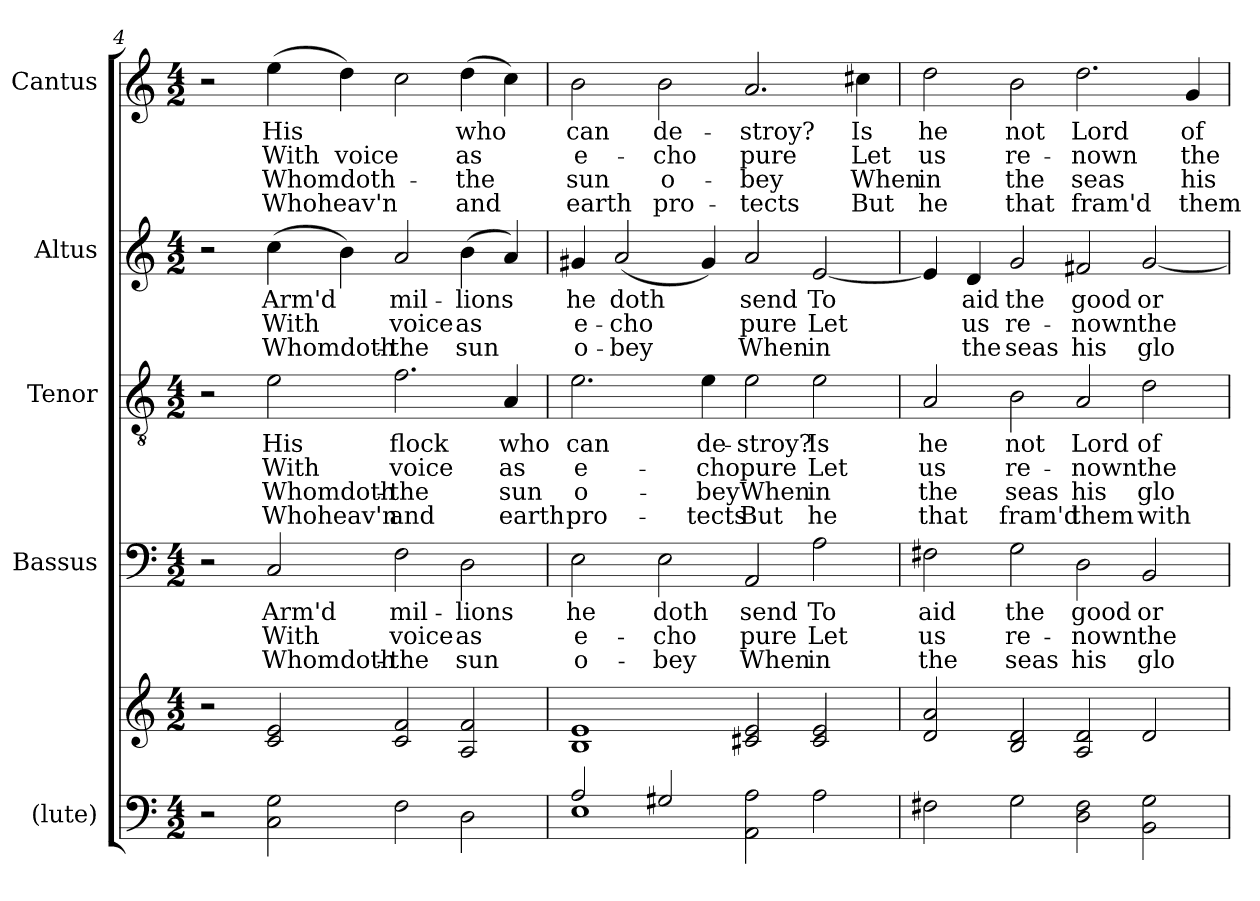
**kern	**kern	**kern	**text	**text	**text	**kern	**text	**text	**text	**text	**kern	**text	**text	**text	**kern	**text	**text	**text	**text
*part5	*part5	*part4	*part4	*part4	*part4	*part3	*part3	*part3	*part3	*part3	*part2	*part2	*part2	*part2	*part1	*part1	*part1	*part1	*part1
*staff6	*staff5	*staff4	*staff4	*staff4	*staff4	*staff3	*staff3	*staff3	*staff3	*staff3	*staff2	*staff2	*staff2	*staff2	*staff1	*staff1	*staff1	*staff1	*staff1
*I"(lute)	*	*I"Bassus	*	*	*	*I"Tenor	*	*	*	*	*I"Altus	*	*	*	*I"Cantus	*	*	*	*
!!LO:LB:g=z
*clefF4	*clefG2	*clefF4	*	*	*	*clefGv2	*	*	*	*	*clefG2	*	*	*	*clefG2	*	*	*	*
*k[]	*k[]	*k[]	*	*	*	*k[]	*	*	*	*	*k[]	*	*	*	*k[]	*	*	*	*
*C:	*C:	*C:	*	*	*	*C:	*	*	*	*	*C:	*	*	*	*C:	*	*	*	*
*M4/2	*M4/2	*M4/2	*	*	*	*M4/2	*	*	*	*	*M4/2	*	*	*	*M4/2	*	*	*	*
=4	=4	=4	=4	=4	=4	=4	=4	=4	=4	=4	=4	=4	=4	=4	=4	=4	=4	=4	=4
2r	2r	2r	.	.	.	2r	.	.	.	.	2r	.	.	.	2r	.	.	.	.
!	!	!	!LO:LY:b:rj	!LO:LY:b:rj	!LO:LY:b:rj	!	!LO:LY:b:rj	!LO:LY:b:rj	!LO:LY:b:rj	!LO:LY:b:rj	!	!LO:LY:b:rj	!LO:LY:b:rj	!LO:LY:b:rj	!	!LO:LY:b:rj	!LO:LY:b:rj	!LO:LY:b:rj	!LO:LY:b:rj
2C\ 2G\	2c/ 2e/	2C/	Arm'd	With	Whomdoth-	2e\	His	With	Whomdoth-	Whoheav'n	(>4cc\	Arm'd	With	Whomdoth-	(>4ee\	His	With	Whomdoth-	Whoheav'n
!	!	!	!	!	!	!	!	!	!	!	!	!	!	!	!	!	!LO:LY:b:rj	!	!
.	.	.	.	.	.	.	.	.	.	.	4b\)	.	.	.	4dd\)	.	voice	.	.
!	!	!	!LO:LY:b:rj	!LO:LY:b:rj	!LO:LY:b:rj	!	!LO:LY:b:rj	!LO:LY:b:rj	!LO:LY:b:rj	!LO:LY:b:rj	!	!LO:LY:b:rj	!LO:LY:b:rj	!LO:LY:b:rj	!	!	!	!	!
2F\	2c/ 2f/	2F\	mil-	voice	-the	2.f\	flock	voice	-the	and	2a/	mil-	voice	-the	2cc\	.	.	.	.
!	!	!	!LO:LY:b:rj	!LO:LY:b:rj	!LO:LY:b:rj	!	!	!	!	!	!	!LO:LY:b:rj	!LO:LY:b:rj	!LO:LY:b:rj	!	!LO:LY:b:rj	!LO:LY:b:rj	!LO:LY:b:rj	!LO:LY:b:rj
2D\	2A/ 2f/	2D\	-lions	as	sun	.	.	.	.	.	(>4b\	-lions	as	sun	(>4dd\	who	as	-the	and
!	!	!	!	!	!	!	!LO:LY:b:rj	!LO:LY:b:rj	!LO:LY:b:rj	!LO:LY:b:rj	!	!	!	!	!	!	!	!	!
.	.	.	.	.	.	4A/	who	as	sun	earth	4a/)	.	.	.	4cc\)	.	.	.	.
=5	=5	=5	=5	=5	=5	=5	=5	=5	=5	=5	=5	=5	=5	=5	=5	=5	=5	=5	=5
*^	*	*	*	*	*	*	*	*	*	*	*	*	*	*	*	*	*	*	*
!	!	!	!	!LO:LY:b:rj	!LO:LY:b:rj	!LO:LY:b:rj	!	!LO:LY:b:rj	!LO:LY:b:rj	!LO:LY:b:rj	!LO:LY:b:rj	!	!LO:LY:b:rj	!LO:LY:b:rj	!LO:LY:b:rj	!	!LO:LY:b:rj	!LO:LY:b:rj	!LO:LY:b:rj	!LO:LY:b:rj
2A/	1E	1B 1e	2E\	he	e-	o-	2.e\	can	e-	o-	pro-	4g#X/	he	e-	o-	2b\	can	e-	sun	earth
!	!	!	!	!	!	!	!	!	!	!	!	!	!LO:LY:b:rj	!LO:LY:b:rj	!LO:LY:b:rj	!	!	!	!	!
.	.	.	.	.	.	.	.	.	.	.	.	(<2a/	doth	-cho	-bey	.	.	.	.	.
!	!	!	!	!LO:LY:b:rj	!LO:LY:b:rj	!LO:LY:b:rj	!	!	!	!	!	!	!	!	!	!	!LO:LY:b:rj	!LO:LY:b:rj	!LO:LY:b:rj	!LO:LY:b:rj
2G#X/	.	.	2E\	doth	-cho	-bey	.	.	.	.	.	.	.	.	.	2b\	de-	-cho	o-	pro-
!	!	!	!	!	!	!	!	!LO:LY:b:rj	!LO:LY:b:rj	!LO:LY:b:rj	!LO:LY:b:rj	!	!	!	!	!	!	!	!	!
.	.	.	.	.	.	.	4e\	de-	-cho	-bey	-tects	4g#/)	.	.	.	.	.	.	.	.
!	!	!	!	!LO:LY:b:rj	!LO:LY:b:rj	!LO:LY:b:rj	!	!LO:LY:b:rj	!LO:LY:b:rj	!LO:LY:b:rj	!LO:LY:b:rj	!	!LO:LY:b:rj	!LO:LY:b:rj	!LO:LY:b:rj	!	!LO:LY:b:rj	!LO:LY:b:rj	!LO:LY:b:rj	!LO:LY:b:rj
1ryy	2AA\ 2A\	2c#X/ 2e/	2AA/	send	pure	When	2e\	-stroy?	pure	When	But	2a/	send	pure	When	2.a/	-stroy?	pure	-bey	-tects
!	!	!	!	!LO:LY:b:rj	!LO:LY:b:rj	!LO:LY:b:rj	!	!LO:LY:b:rj	!LO:LY:b:rj	!LO:LY:b:rj	!LO:LY:b:rj	!	!LO:LY:b:rj	!LO:LY:b:rj	!LO:LY:b:rj	!	!	!	!	!
.	2A\	2c#/ 2e/	2A\	To	Let	in	2e\	Is	Let	in	he	[<2e/	To	Let	in	.	.	.	.	.
!	!	!	!	!	!	!	!	!	!	!	!	!	!	!	!	!	!LO:LY:b:rj	!LO:LY:b:rj	!LO:LY:b:rj	!LO:LY:b:rj
.	.	.	.	.	.	.	.	.	.	.	.	.	.	.	.	4cc#X\	Is	Let	When	But
*v	*v	*	*	*	*	*	*	*	*	*	*	*	*	*	*	*	*	*	*	*
=6	=6	=6	=6	=6	=6	=6	=6	=6	=6	=6	=6	=6	=6	=6	=6	=6	=6	=6	=6
!	!	!	!LO:LY:b:rj	!LO:LY:b:rj	!LO:LY:b:rj	!	!LO:LY:b:rj	!LO:LY:b:rj	!LO:LY:b:rj	!LO:LY:b:rj	!	!	!	!	!	!LO:LY:b:rj	!LO:LY:b:rj	!LO:LY:b:rj	!LO:LY:b:rj
2F#X\	2d/ 2a/	2F#X\	aid	us	the	2A/	he	us	the	that	4e/]	.	.	.	2dd\	he	us	in	he
!	!	!	!	!	!	!	!	!	!	!	!	!LO:LY:b:rj	!LO:LY:b:rj	!LO:LY:b:rj	!	!	!	!	!
.	.	.	.	.	.	.	.	.	.	.	4d/	aid	us	the	.	.	.	.	.
!	!	!	!LO:LY:b:rj	!LO:LY:b:rj	!LO:LY:b:rj	!	!LO:LY:b:rj	!LO:LY:b:rj	!LO:LY:b:rj	!LO:LY:b:rj	!	!LO:LY:b:rj	!LO:LY:b:rj	!LO:LY:b:rj	!	!LO:LY:b:rj	!LO:LY:b:rj	!LO:LY:b:rj	!LO:LY:b:rj
2G\	2B/ 2d/	2G\	the	re-	seas	2B\	not	re-	seas	fram'd	2g/	the	re-	seas	2b\	not	re-	the	that
!	!	!	!LO:LY:b:rj	!LO:LY:b:rj	!LO:LY:b:rj	!	!LO:LY:b:rj	!LO:LY:b:rj	!LO:LY:b:rj	!LO:LY:b:rj	!	!LO:LY:b:rj	!LO:LY:b:rj	!LO:LY:b:rj	!	!LO:LY:b:rj	!LO:LY:b:rj	!LO:LY:b:rj	!LO:LY:b:rj
2D\ 2F#\	2A/ 2d/	2D\	good	-nown	his	2A/	Lord	-nown	his	them	2f#X/	good	-nown	his	2.dd\	Lord	-nown	seas	fram'd
!	!	!	!LO:LY:b:rj	!LO:LY:b:rj	!LO:LY:b:rj	!	!LO:LY:b:rj	!LO:LY:b:rj	!LO:LY:b:rj	!LO:LY:b:rj	!	!LO:LY:b:rj	!LO:LY:b:rj	!LO:LY:b:rj	!	!	!	!	!
2BB\ 2G\	2d/	2BB/	or	the	glo-	2d\	of	the	glo-	with	[<2g/	or	the	glo-	.	.	.	.	.
!	!	!	!	!	!	!	!	!	!	!	!	!	!	!	!	!LO:LY:b:rj	!LO:LY:b:rj	!LO:LY:b:rj	!LO:LY:b:rj
.	.	.	.	.	.	.	.	.	.	.	.	.	.	.	4g/	of	the	his	them
=	=	=	=	=	=	=	=	=	=	=	=	=	=	=	=	=	=	=	=
*-	*-	*-	*-	*-	*-	*-	*-	*-	*-	*-	*-	*-	*-	*-	*-	*-	*-	*-	*-
